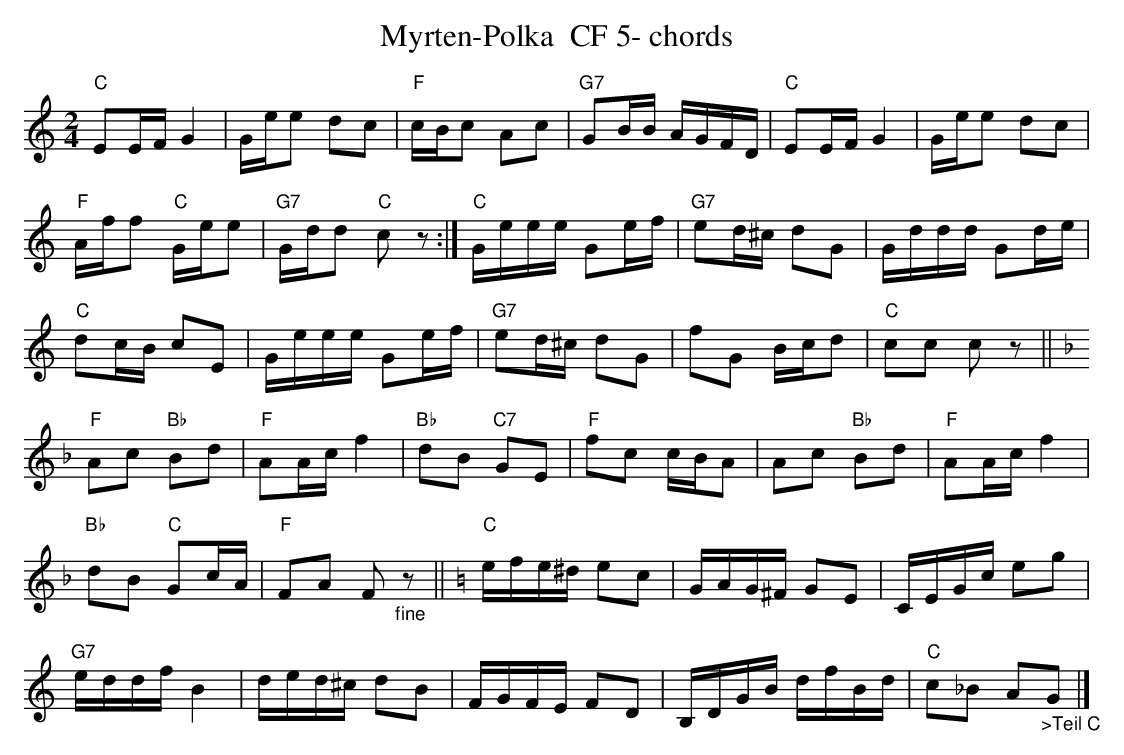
X:1
T:Myrten-Polka  CF 5- chords
M:2/4
L:1/16
K:Cmaj%%MIDI gchordon
"C"E2EF G4 | Gee2 d2c2 | "F"cBc2 A2c2 | "G7"G2BB AGFD | "C"E2EF G4 | Gee2 d2c2 |
"F"Aff2 "C"Gee2 | "G7"Gdd2 "C"c2z2 :| "C"Geee G2ef | "G7"e2d^c d2G2 | Gddd G2de |
"C"d2cB c2E2 | Geee G2ef | "G7"e2d^c d2G2 | f2G2 Bcd2 | "C"c2c2 c2z2 || [K:Fmaj]
"F"A2c2 "Bb"B2d2 | "F"A2Ac f4 | "Bb"d2B2 "C7"G2E2 | "F"f2c2 cBA2 | A2c2 "Bb"B2d2 | "F"A2Ac f4 |
"Bb"d2B2 "C"G2cA | "F"F2A2 F2"_fine"z2 || [K:Cmaj] "C"efe^d e2c2 | GAG^F G2E2 | CEGc e2g2 |
"G7"eddf B4 | ded^c d2B2 | FGFE F2D2 | B,DGB dfBd | "C"c2_B2 A2"_>Teil C"G2 |]
